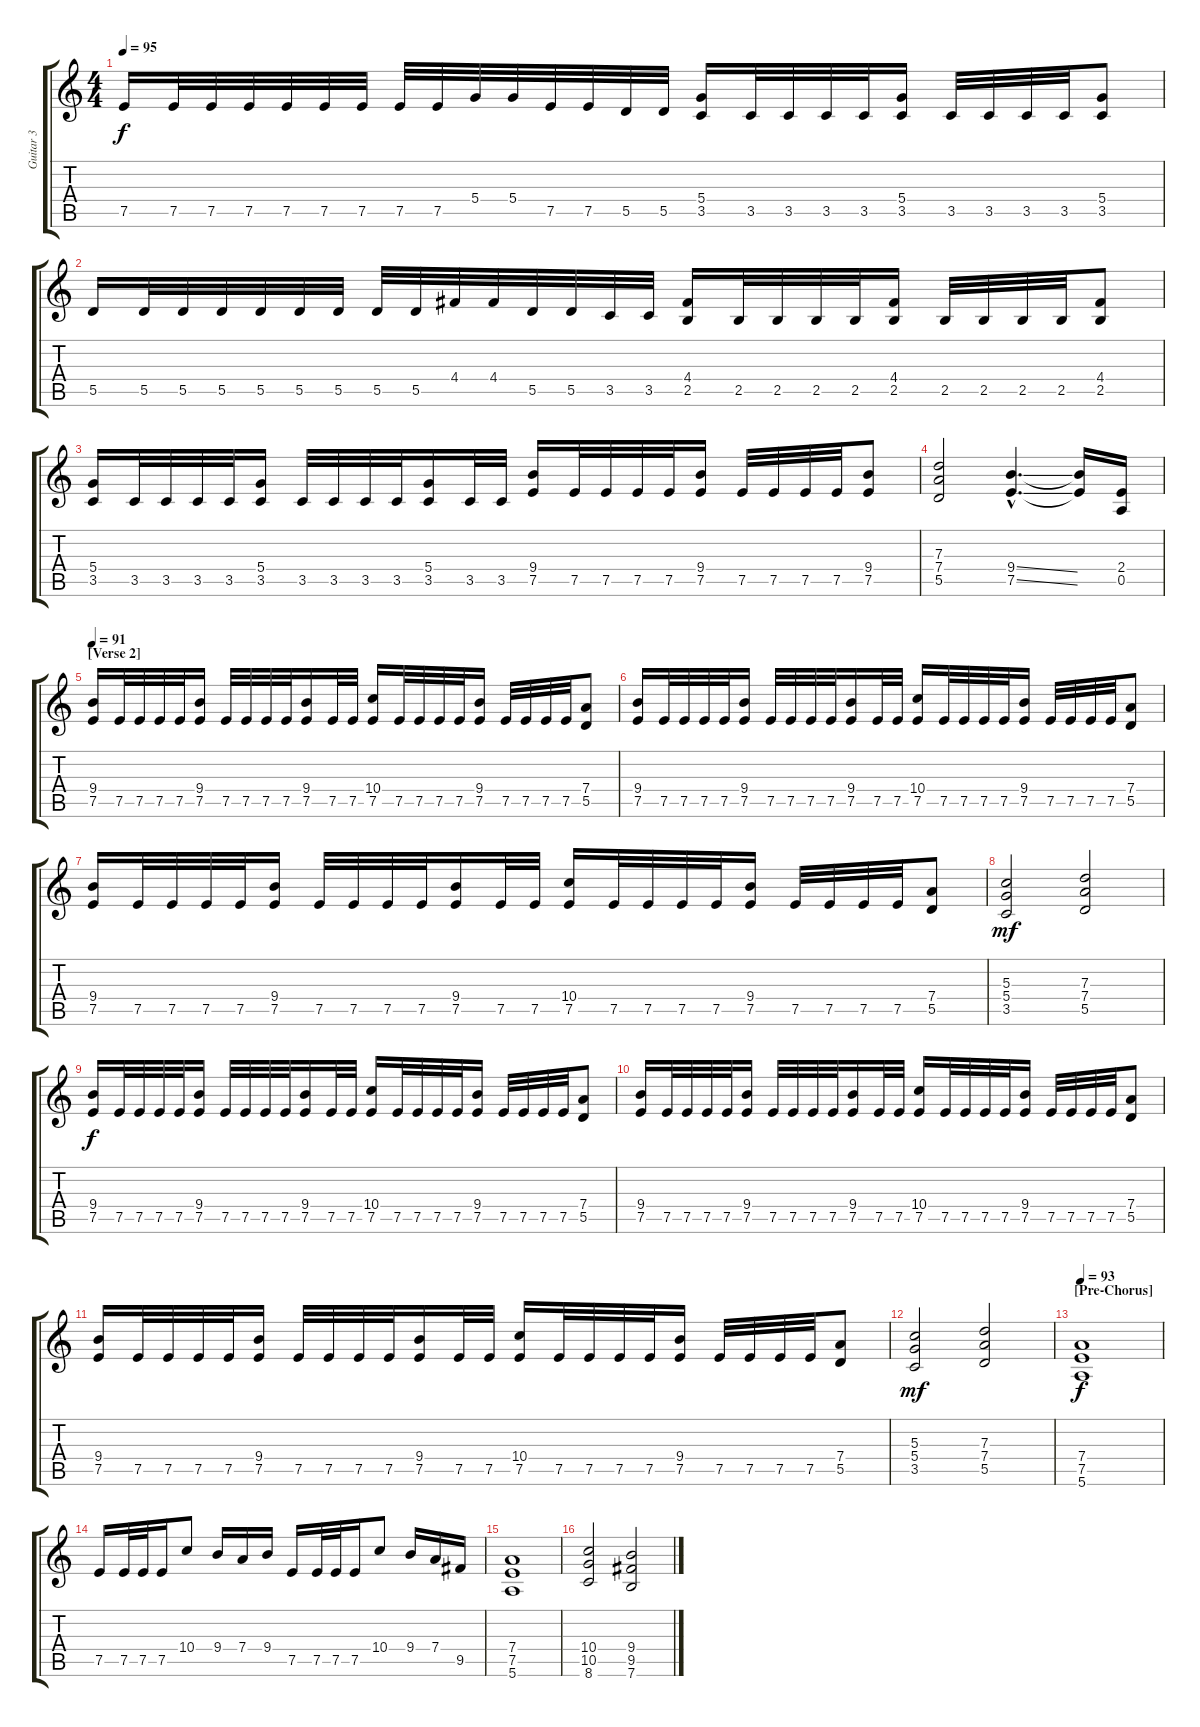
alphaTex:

\track ("Guitar 3" "Guitar 3") {instrument distortionguitar}
\staff {score tabs}
\tuning (E4 B3 G3 D3 A2 E2) {hide}
\ts (4 4)
\tempo 95
\clef g2
\ks c
7.5.16{dy f} 7.5.32 7.5.32 7.5.32 7.5.32 7.5.32 7.5.32 7.5.32 7.5.32 5.4.32 5.4.32 7.5.32 7.5.32 5.5.32 5.5.32 (5.4 3.5).16 3.5.32 3.5.32 3.5.32 3.5.32 (5.4 3.5).16 3.5.32 3.5.32 3.5.32 3.5.32 (5.4 3.5).8 |
5.5.16 5.5.32 5.5.32 5.5.32 5.5.32 5.5.32 5.5.32 5.5.32 5.5.32 4.4.32 4.4.32 5.5.32 5.5.32 3.5.32 3.5.32 (4.4 2.5).16 2.5.32 2.5.32 2.5.32 2.5.32 (4.4 2.5).16 2.5.32 2.5.32 2.5.32 2.5.32 (4.4 2.5).8 |
(5.4 3.5).16 3.5.32 3.5.32 3.5.32 3.5.32 (5.4 3.5).16 3.5.32 3.5.32 3.5.32 3.5.32 (5.4 3.5).16 3.5.32 3.5.32 (9.4 7.5).16 7.5.32 7.5.32 7.5.32 7.5.32 (9.4 7.5).16 7.5.32 7.5.32 7.5.32 7.5.32 (9.4 7.5).8 |
(7.3 7.4 5.5).2 (9.4{ss hac} 7.5{ss hac}).4{d} (9.4{t} 7.5{t}).16 (2.4 0.5).16 |
\section ("" "[Verse 2]")
\tempo 91
(9.4 7.5).16 7.5.32 7.5.32 7.5.32 7.5.32 (9.4 7.5).16 7.5.32 7.5.32 7.5.32 7.5.32 (9.4 7.5).16 7.5.32 7.5.32 (10.4 7.5).16 7.5.32 7.5.32 7.5.32 7.5.32 (9.4 7.5).16 7.5.32 7.5.32 7.5.32 7.5.32 (7.4 5.5).8 |
(9.4 7.5).16 7.5.32 7.5.32 7.5.32 7.5.32 (9.4 7.5).16 7.5.32 7.5.32 7.5.32 7.5.32 (9.4 7.5).16 7.5.32 7.5.32 (10.4 7.5).16 7.5.32 7.5.32 7.5.32 7.5.32 (9.4 7.5).16 7.5.32 7.5.32 7.5.32 7.5.32 (7.4 5.5).8 |
(9.4 7.5).16 7.5.32 7.5.32 7.5.32 7.5.32 (9.4 7.5).16 7.5.32 7.5.32 7.5.32 7.5.32 (9.4 7.5).16 7.5.32 7.5.32 (10.4 7.5).16 7.5.32 7.5.32 7.5.32 7.5.32 (9.4 7.5).16 7.5.32 7.5.32 7.5.32 7.5.32 (7.4 5.5).8 |
(5.3 5.4 3.5).2{dy mf} (7.3 7.4 5.5).2 |
(9.4 7.5).16{dy f} 7.5.32 7.5.32 7.5.32 7.5.32 (9.4 7.5).16 7.5.32 7.5.32 7.5.32 7.5.32 (9.4 7.5).16 7.5.32 7.5.32 (10.4 7.5).16 7.5.32 7.5.32 7.5.32 7.5.32 (9.4 7.5).16 7.5.32 7.5.32 7.5.32 7.5.32 (7.4 5.5).8 |
(9.4 7.5).16 7.5.32 7.5.32 7.5.32 7.5.32 (9.4 7.5).16 7.5.32 7.5.32 7.5.32 7.5.32 (9.4 7.5).16 7.5.32 7.5.32 (10.4 7.5).16 7.5.32 7.5.32 7.5.32 7.5.32 (9.4 7.5).16 7.5.32 7.5.32 7.5.32 7.5.32 (7.4 5.5).8 |
(9.4 7.5).16 7.5.32 7.5.32 7.5.32 7.5.32 (9.4 7.5).16 7.5.32 7.5.32 7.5.32 7.5.32 (9.4 7.5).16 7.5.32 7.5.32 (10.4 7.5).16 7.5.32 7.5.32 7.5.32 7.5.32 (9.4 7.5).16 7.5.32 7.5.32 7.5.32 7.5.32 (7.4 5.5).8 |
(5.3 5.4 3.5).2{dy mf} (7.3 7.4 5.5).2 |
\section ("" "[Pre-Chorus]")
\tempo 93
(7.4 7.5 5.6).1{dy f} |
7.5.16 7.5.32 7.5.32 7.5.16 10.4.8 9.4.16 7.4.16 9.4.16 7.5.16 7.5.32 7.5.32 7.5.16 10.4.8 9.4.16 7.4.16 9.5.16 |
(7.4 7.5 5.6).1 |
(10.4 10.5 8.6).2 (9.4 9.5 7.6).2
